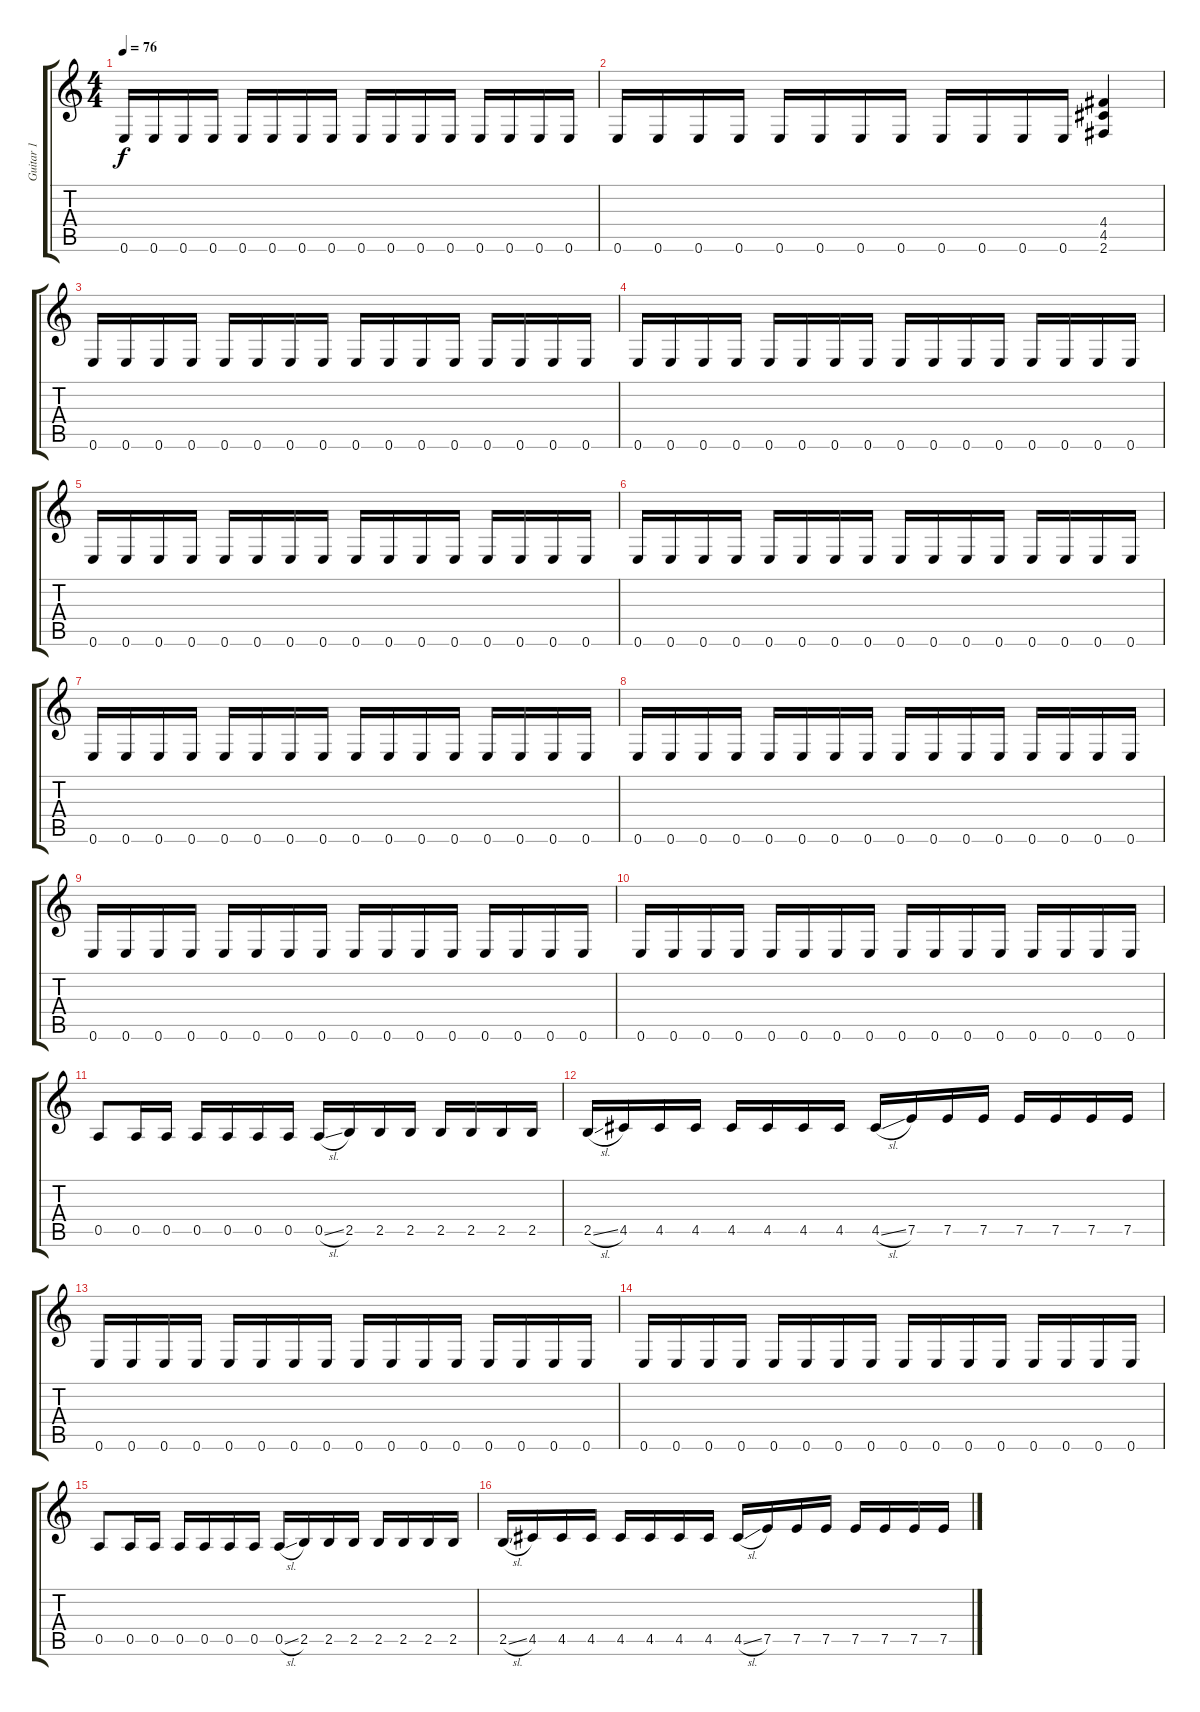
\track ("Guitar 1" "Guitar 1") {mute instrument distortionguitar}
\staff {score tabs}
\tuning (E4 B3 G3 D3 A2 E2) {hide}
\ts (4 4)
\tempo 76
\clef g2
\ks c
0.6.16{dy f} 0.6.16 0.6.16 0.6.16 0.6.16 0.6.16 0.6.16 0.6.16 0.6.16 0.6.16 0.6.16 0.6.16 0.6.16 0.6.16 0.6.16 0.6.16 |
0.6.16 0.6.16 0.6.16 0.6.16 0.6.16 0.6.16 0.6.16 0.6.16 0.6.16 0.6.16 0.6.16 0.6.16 (4.4 4.5 2.6).4 |
0.6.16 0.6.16 0.6.16 0.6.16 0.6.16 0.6.16 0.6.16 0.6.16 0.6.16 0.6.16 0.6.16 0.6.16 0.6.16 0.6.16 0.6.16 0.6.16 |
0.6.16 0.6.16 0.6.16 0.6.16 0.6.16 0.6.16 0.6.16 0.6.16 0.6.16 0.6.16 0.6.16 0.6.16 0.6.16 0.6.16 0.6.16 0.6.16 |
0.6.16 0.6.16 0.6.16 0.6.16 0.6.16 0.6.16 0.6.16 0.6.16 0.6.16 0.6.16 0.6.16 0.6.16 0.6.16 0.6.16 0.6.16 0.6.16 |
0.6.16 0.6.16 0.6.16 0.6.16 0.6.16 0.6.16 0.6.16 0.6.16 0.6.16 0.6.16 0.6.16 0.6.16 0.6.16 0.6.16 0.6.16 0.6.16 |
0.6.16 0.6.16 0.6.16 0.6.16 0.6.16 0.6.16 0.6.16 0.6.16 0.6.16 0.6.16 0.6.16 0.6.16 0.6.16 0.6.16 0.6.16 0.6.16 |
0.6.16 0.6.16 0.6.16 0.6.16 0.6.16 0.6.16 0.6.16 0.6.16 0.6.16 0.6.16 0.6.16 0.6.16 0.6.16 0.6.16 0.6.16 0.6.16 |
0.6.16 0.6.16 0.6.16 0.6.16 0.6.16 0.6.16 0.6.16 0.6.16 0.6.16 0.6.16 0.6.16 0.6.16 0.6.16 0.6.16 0.6.16 0.6.16 |
0.6.16 0.6.16 0.6.16 0.6.16 0.6.16 0.6.16 0.6.16 0.6.16 0.6.16 0.6.16 0.6.16 0.6.16 0.6.16 0.6.16 0.6.16 0.6.16 |
0.5.8 0.5.16 0.5.16 0.5.16 0.5.16 0.5.16 0.5.16 0.5{sl}.16 2.5.16 2.5.16 2.5.16 2.5.16 2.5.16 2.5.16 2.5.16 |
2.5{sl}.16 4.5.16 4.5.16 4.5.16 4.5.16 4.5.16 4.5.16 4.5.16 4.5{sl}.16 7.5.16 7.5.16 7.5.16 7.5.16 7.5.16 7.5.16 7.5.16 |
0.6.16 0.6.16 0.6.16 0.6.16 0.6.16 0.6.16 0.6.16 0.6.16 0.6.16 0.6.16 0.6.16 0.6.16 0.6.16 0.6.16 0.6.16 0.6.16 |
0.6.16 0.6.16 0.6.16 0.6.16 0.6.16 0.6.16 0.6.16 0.6.16 0.6.16 0.6.16 0.6.16 0.6.16 0.6.16 0.6.16 0.6.16 0.6.16 |
0.5.8 0.5.16 0.5.16 0.5.16 0.5.16 0.5.16 0.5.16 0.5{sl}.16 2.5.16 2.5.16 2.5.16 2.5.16 2.5.16 2.5.16 2.5.16 |
2.5{sl}.16 4.5.16 4.5.16 4.5.16 4.5.16 4.5.16 4.5.16 4.5.16 4.5{sl}.16 7.5.16 7.5.16 7.5.16 7.5.16 7.5.16 7.5.16 7.5.16
